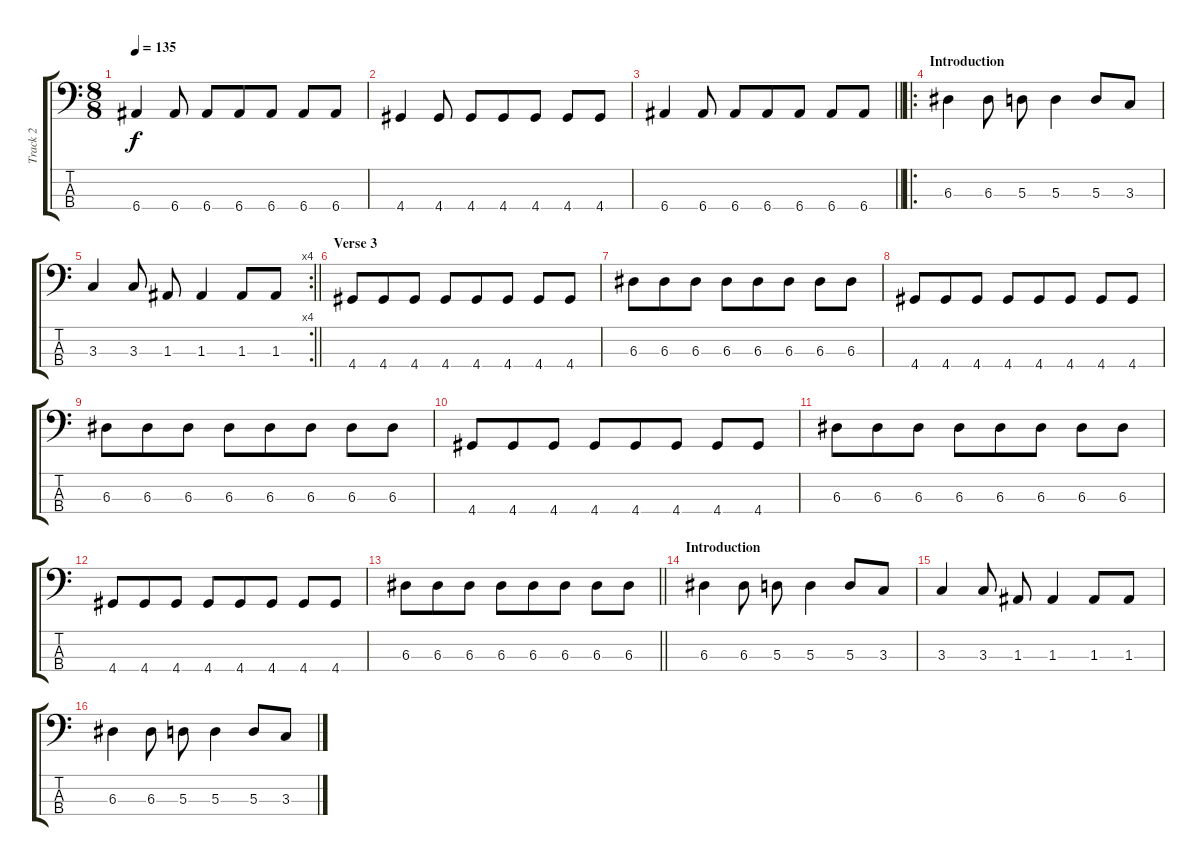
\track ("Track 2" "Track 2") {instrument electricbasspick}
\staff {score tabs}
\tuning (G2 D2 A1 E1) {hide}
\ts (8 8)
\tempo 135
\clef f4
\ks c
6.4.4{dy f} 6.4.8 6.4.8 6.4.8 6.4.8 6.4.8 6.4.8 |
4.4.4 4.4.8 4.4.8 4.4.8 4.4.8 4.4.8 4.4.8 |
\barLineRight lightlight
6.4.4 6.4.8 6.4.8 6.4.8 6.4.8 6.4.8 6.4.8 |
\ro
\section ("" "Introduction")
6.3.4 6.3.8 5.3.8 5.3.4 5.3.8 3.3.8 |
\rc 4
\barLineRight lightlight
3.3.4 3.3.8 1.3.8 1.3.4 1.3.8 1.3.8 |
\section ("" "Verse 3")
4.4.8 4.4.8 4.4.8 4.4.8 4.4.8 4.4.8 4.4.8 4.4.8 |
6.3.8 6.3.8 6.3.8 6.3.8 6.3.8 6.3.8 6.3.8 6.3.8 |
4.4.8 4.4.8 4.4.8 4.4.8 4.4.8 4.4.8 4.4.8 4.4.8 |
6.3.8 6.3.8 6.3.8 6.3.8 6.3.8 6.3.8 6.3.8 6.3.8 |
4.4.8 4.4.8 4.4.8 4.4.8 4.4.8 4.4.8 4.4.8 4.4.8 |
6.3.8 6.3.8 6.3.8 6.3.8 6.3.8 6.3.8 6.3.8 6.3.8 |
4.4.8 4.4.8 4.4.8 4.4.8 4.4.8 4.4.8 4.4.8 4.4.8 |
\barLineRight lightlight
6.3.8 6.3.8 6.3.8 6.3.8 6.3.8 6.3.8 6.3.8 6.3.8 |
\section ("" "Introduction")
6.3.4 6.3.8 5.3.8 5.3.4 5.3.8 3.3.8 |
3.3.4 3.3.8 1.3.8 1.3.4 1.3.8 1.3.8 |
6.3.4 6.3.8 5.3.8 5.3.4 5.3.8 3.3.8
